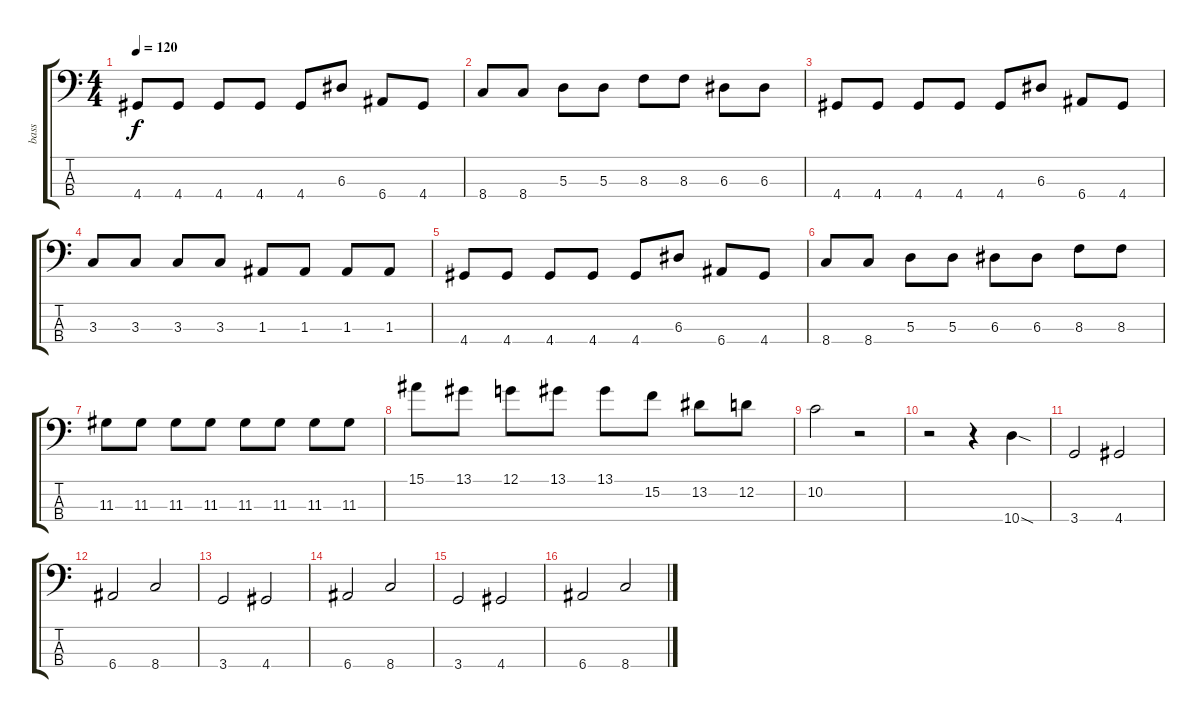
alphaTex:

\track ("bass" "bass") {instrument electricbassfinger}
\staff {score tabs}
\tuning (G2 D2 A1 E1) {hide}
\ts (4 4)
\tempo 120
\clef f4
\ks c
4.4.8{dy f} 4.4.8 4.4.8 4.4.8 4.4.8 6.3.8 6.4.8 4.4.8 |
8.4.8 8.4.8 5.3.8 5.3.8 8.3.8 8.3.8 6.3.8 6.3.8 |
4.4.8 4.4.8 4.4.8 4.4.8 4.4.8 6.3.8 6.4.8 4.4.8 |
3.3.8 3.3.8 3.3.8 3.3.8 1.3.8 1.3.8 1.3.8 1.3.8 |
4.4.8 4.4.8 4.4.8 4.4.8 4.4.8 6.3.8 6.4.8 4.4.8 |
8.4.8 8.4.8 5.3.8 5.3.8 6.3.8 6.3.8 8.3.8 8.3.8 |
11.3.8 11.3.8 11.3.8 11.3.8 11.3.8 11.3.8 11.3.8 11.3.8 |
15.1.8 13.1.8 12.1.8 13.1.8 13.1.8 15.2.8 13.2.8 12.2.8 |
10.2.2 r.2 |
r.2 r.4 10.4{sod}.4 |
3.4.2 4.4.2 |
6.4.2 8.4.2 |
3.4.2 4.4.2 |
6.4.2 8.4.2 |
3.4.2 4.4.2 |
6.4.2 8.4.2
